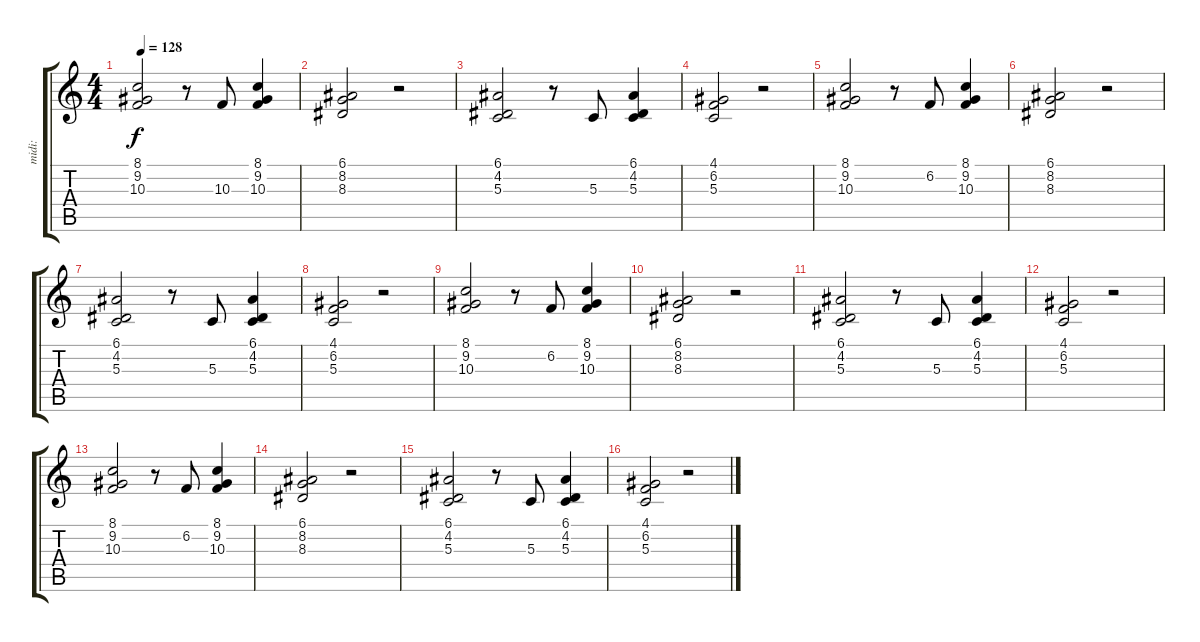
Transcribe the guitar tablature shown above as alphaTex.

\track ("midi:" "midi:") {instrument electricpiano1}
\staff {score tabs}
\tuning (E4 B3 G3 D3 A2 E2) {hide}
\ts (4 4)
\tempo 128
\clef g2
\ks c
(8.1 9.2 10.3).2{dy f} r.8 10.3.8 (8.1 9.2 10.3).4 |
(6.1 8.2 8.3).2 r.2 |
(6.1 4.2 5.3).2 r.8 5.3.8 (6.1 4.2 5.3).4 |
(4.1 6.2 5.3).2 r.2 |
(8.1 9.2 10.3).2 r.8 6.2.8 (8.1 9.2 10.3).4 |
(6.1 8.2 8.3).2 r.2 |
(6.1 4.2 5.3).2 r.8 5.3.8 (6.1 4.2 5.3).4 |
(4.1 6.2 5.3).2 r.2 |
(8.1 9.2 10.3).2 r.8 6.2.8 (8.1 9.2 10.3).4 |
(6.1 8.2 8.3).2 r.2 |
(6.1 4.2 5.3).2 r.8 5.3.8 (6.1 4.2 5.3).4 |
(4.1 6.2 5.3).2 r.2 |
(8.1 9.2 10.3).2 r.8 6.2.8 (8.1 9.2 10.3).4 |
(6.1 8.2 8.3).2 r.2 |
(6.1 4.2 5.3).2 r.8 5.3.8 (6.1 4.2 5.3).4 |
(4.1 6.2 5.3).2 r.2
